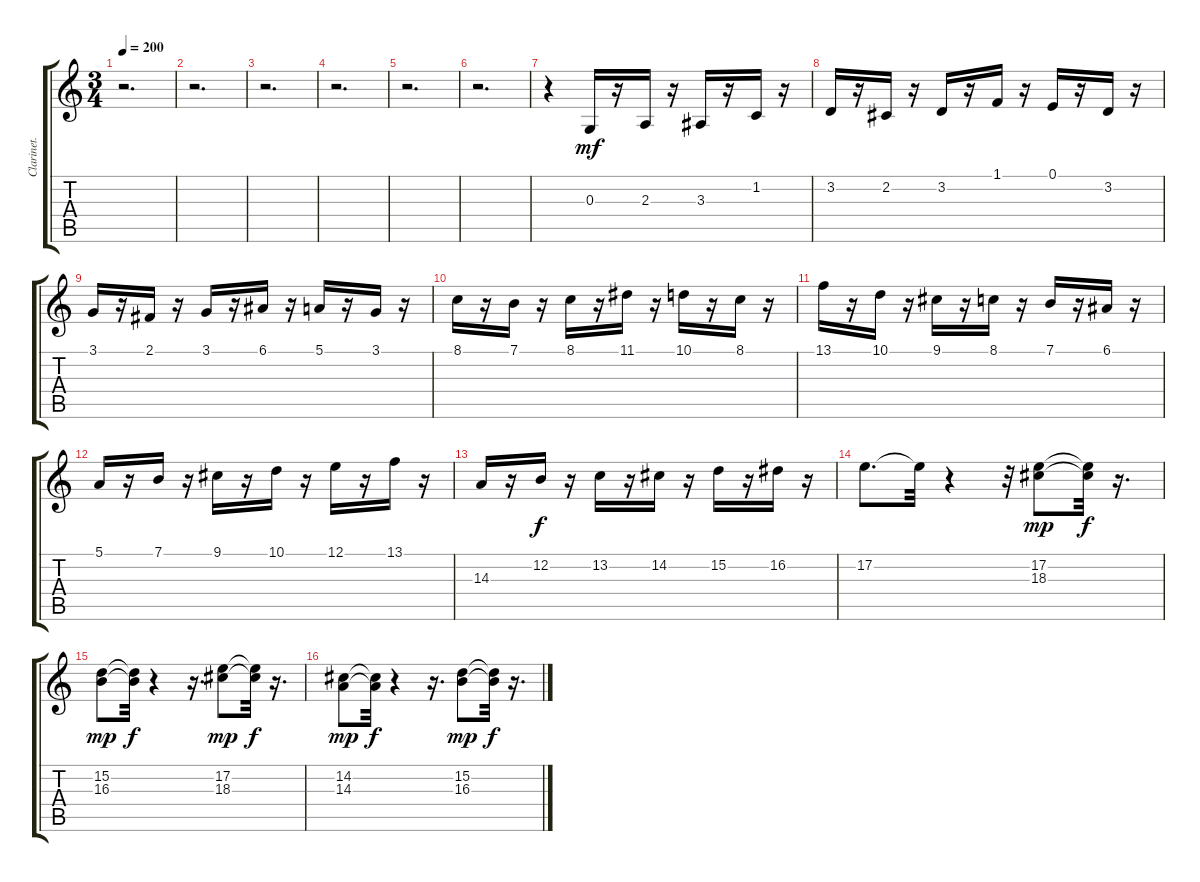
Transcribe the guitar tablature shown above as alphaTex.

\track ("Clarinet." "Clarinet.") {instrument clarinet}
\staff {score tabs}
\tuning (E4 B3 G3 D3 A2 E2) {hide}
\ts (3 4)
\tempo 200
\clef g2
\ks c
r.2{d dy f} |
r.2{d} |
r.2{d} |
r.2{d} |
r.2{d} |
r.2{d} |
r.4 0.3.16{dy mf} r.16 2.3.16 r.16 3.3.16 r.16 1.2.16 r.16 |
3.2.16 r.16 2.2.16 r.16 3.2.16 r.16 1.1.16 r.16 0.1.16 r.16 3.2.16 r.16 |
3.1.16 r.16 2.1.16 r.16 3.1.16 r.16 6.1.16 r.16 5.1.16 r.16 3.1.16 r.16 |
8.1.16 r.16 7.1.16 r.16 8.1.16 r.16 11.1.16 r.16 10.1.16 r.16 8.1.16 r.16 |
13.1.16 r.16 10.1.16 r.16 9.1.16 r.16 8.1.16 r.16 7.1.16 r.16 6.1.16 r.16 |
5.1.16 r.16 7.1.16 r.16 9.1.16 r.16 10.1.16 r.16 12.1.16 r.16 13.1.16 r.16 |
14.3.16 r.16 12.2.16{dy f} r.16 13.2.16 r.16 14.2.16 r.16 15.2.16 r.16 16.2.16 r.16 |
17.2.8{d} 17.2{t}.32 r.4 r.32 (17.2 18.3).8{dy mp} (17.2{t} 18.3{t}).32{dy f} r.16{d} |
(15.2 16.3).8{dy mp} (15.2{t} 16.3{t}).32{dy f} r.4 r.16{d} (17.2 18.3).8{dy mp} (17.2{t} 18.3{t}).32{dy f} r.16{d} |
(14.2 14.3).8{dy mp} (14.2{t} 14.3{t}).32{dy f} r.4 r.16{d} (15.2 16.3).8{dy mp} (15.2{t} 16.3{t}).32{dy f} r.16{d}
